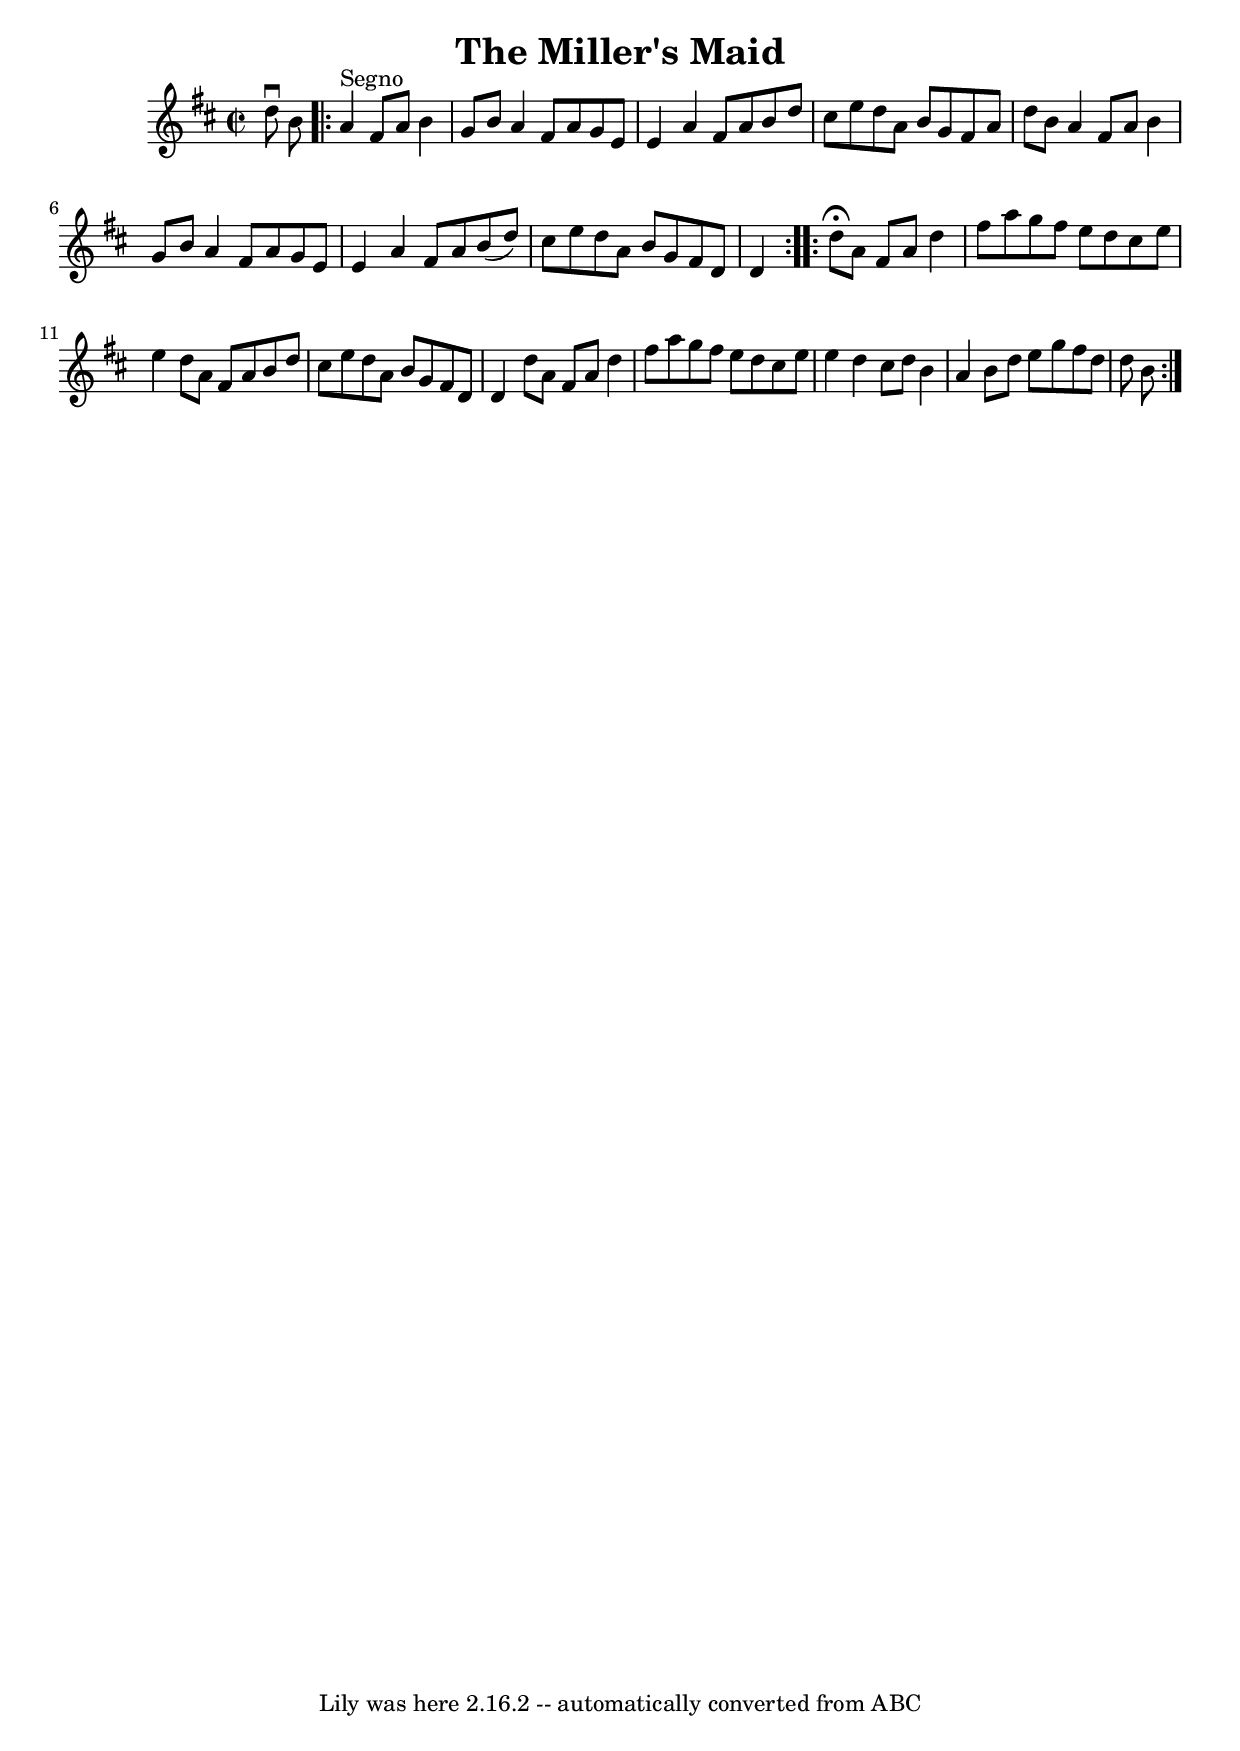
\version "2.7.40"
\include "Mammoth.ily"
\header {
	%% book = "Ryan's Mammoth Collection"
	crossRefNumber = "1"
	footnotes = ""
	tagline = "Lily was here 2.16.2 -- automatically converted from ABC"
	title = "The Miller's Maid"
}
voicedefault =  {


\override Staff.TimeSignature #'style = #'C
 \time 2/2 
\key d \major d''8^\downbow b'8    \repeat volta 2 { a'4 
^"Segno" fis'8 a'8 b'4 g'8 b'8  |
 a'4 fis'8 a'8    
g'8 e'8 e'4  |
 a'4 fis'8 a'8 b'8 d''8 cis''8    
e''8  |
 d''8 a'8 b'8 g'8 fis'8 a'8 d''8 b'8  
|
 a'4 fis'8 a'8 b'4 g'8 b'8  |
 a'4 fis'8  
 a'8 g'8 e'8 e'4  |
 a'4 fis'8 a'8 b'8 (d''8)  
 cis''8 e''8  |
 d''8 a'8 b'8 g'8 fis'8 d'8 d'4    
} \repeat volta 2 { d''8^\fermata a'8 fis'8 a'8 d''4 fis''8  
 a''8  |
 g''8 fis''8 e''8 d''8 cis''8 e''8 e''4  
|
 d''8 a'8 fis'8 a'8 b'8 d''8 cis''8 e''8  
|
 d''8 a'8 b'8 g'8 fis'8 d'8 d'4  |
 d''8  
 a'8 fis'8 a'8 d''4 fis''8 a''8  |
 g''8 fis''8    
e''8 d''8 cis''8 e''8 e''4  |
 d''4 cis''8 d''8    
b'4 a'4  |
 b'8 d''8 e''8 g''8 fis''8 d''8 d''8    
b'8    }   
}

\score{
    <<

	\context Staff="default"
	{
	    \voicedefault 
	}

    >>
	\layout {
	}
	\midi {}
}
